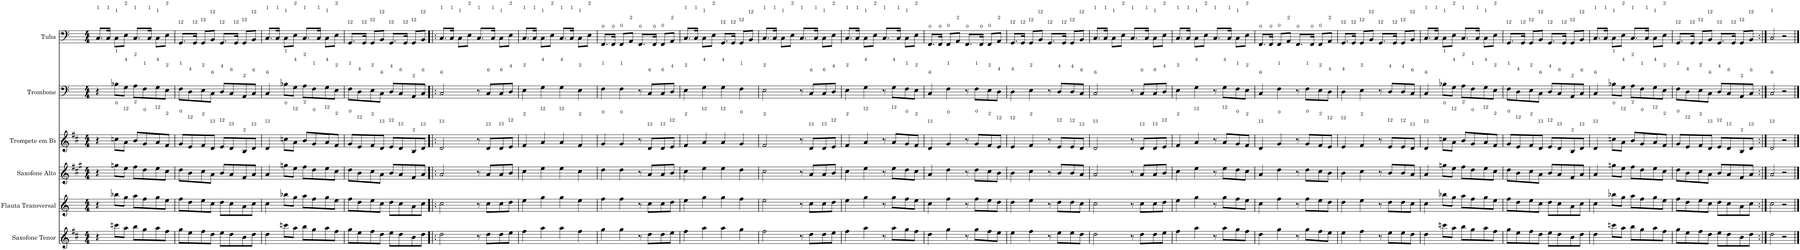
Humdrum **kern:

**kern	**kern	**kern	**kern	**kern	**kern
*part6	*part5	*part4	*part3	*part2	*part1
*staff6	*staff5	*staff4	*staff3	*staff2	*staff1
*I"Saxofone Tenor	*I"Flauta Transversal	*I"Saxofone Alto	*I"Trompete em Bb	*I"Trombone	*I"Tuba
*I'Sax. Tn.	*I'Fl.	*	*I'Tpt. em Bb	*I'Tbn.	*I'Tba.
*clefG2	*clefG2	*clefG2	*clefG2	*clefF4	*clefF4
*Trd8c14	*	*Trd5c9	*Trd1c2	*	*
*k[f#c#]	*k[]	*k[f#c#g#]	*k[f#c#]	*k[]	*k[]
*M4/4	*M4/4	*M4/4	*M4/4	*M4/4	*M4/4
=1	=1	=1	=1	=1	=1
4r	4r	4r	4r	4r	8.C/L
.	.	.	.	.	16C/Jk
8cccn\L	8bb-X\L	8ggn\L	8ccn\L	8B-X\L	8C\L
8aa\J	8gg\J	8ee\J	8a\J	8G\J	8E\J
8bb\L	8aa\L	8ff#\L	8b/L	8A\L	8.C/L
8gg\	8ff\	8dd\	8g/	8F\	.
.	.	.	.	.	16C/Jk
8aa\	8gg\	8ee\	8a/	8G\	8C\L
8ff#\J	8ee\J	8cc#\J	8f#/J	8E\J	8E\J
=2	=2	=2	=2	=2	=2
8gg\L	8ff\L	8dd\L	8g/L	8F\L	8.GG/L
8ee\	8dd\	8b\	8e/	8D\	.
.	.	.	.	.	16GG/Jk
8ff#\	8ee\	8cc#\	8f#/	8E\	8GG/L
8dd\J	8cc\J	8a\J	8d/J	8C\J	8BB/J
8ee\L	8dd\L	8b/L	8e/L	8D/L	8.GG/L
8dd\	8cc\	8a/	8d/	8C/	.
.	.	.	.	.	16GG/Jk
8b\	8a\	8f#/	8B/	8AA/	8GG/L
8dd\J	8cc\J	8a/J	8d/J	8C/J	8BB/J
=3	=3	=3	=3	=3	=3
4dd\	4cc\	4a/	4d/	4C/	8.C/L
.	.	.	.	.	16C/Jk
8cccn\L	8bb-X\L	8ggn\L	8ccn\L	8B-X\L	8C\L
8aa\J	8gg\J	8ee\J	8a\J	8G\J	8E\J
8bb\L	8aa\L	8ff#\L	8b/L	8A\L	8.C/L
8gg\	8ff\	8dd\	8g/	8F\	.
.	.	.	.	.	16C/Jk
8aa\	8gg\	8ee\	8a/	8G\	8C\L
8ff#\J	8ee\J	8cc#\J	8f#/J	8E\J	8E\J
=4	=4	=4	=4	=4	=4
8gg\L	8ff\L	8dd\L	8g/L	8F\L	8.GG/L
8ee\	8dd\	8b\	8e/	8D\	.
.	.	.	.	.	16GG/Jk
8ff#\	8ee\	8cc#\	8f#/	8E\	8GG/L
8dd\J	8cc\J	8a\J	8d/J	8C\J	8BB/J
8ee\L	8dd\L	8b/L	8e/L	8D/L	8.GG/L
8dd\	8cc\	8a/	8d/	8C/	.
.	.	.	.	.	16GG/Jk
8b\	8a\	8f#/	8B/	8AA/	8GG/L
8dd\J	8cc\J	8a/J	8d/J	8C/J	8BB/J
=5!|:	=5!|:	=5!|:	=5!|:	=5!|:	=5!|:
2dd\	2cc\	2a/	2d/	2C/	8.C/L
.	.	.	.	.	16C/Jk
.	.	.	.	.	8C\L
.	.	.	.	.	8E\J
8r	8r	8r	8r	8r	8.C/L
8dd\L	8cc\L	8a/L	8d/L	8C/L	.
.	.	.	.	.	16C/Jk
8dd\	8cc\	8a/	8d/	8C/	8C\L
8ee\J	8dd\J	8b/J	8e/J	8D/J	8E\J
=6	=6	=6	=6	=6	=6
4ff#\	4ee\	4cc#\	4f#/	4E\	8.C/L
.	.	.	.	.	16C/Jk
4aa\	4gg\	4ee\	4a/	4G\	8C\L
.	.	.	.	.	8E\J
4aa\	4gg\	4ee\	4a/	4G\	8.C/L
.	.	.	.	.	16C/Jk
4ff#\	4ee\	4cc#\	4f#/	4E\	8C\L
.	.	.	.	.	8E\J
=7	=7	=7	=7	=7	=7
4gg\	4ff\	4dd\	4g/	4F\	8.FF/L
.	.	.	.	.	16FF/Jk
4gg\	4ff\	4dd\	4g/	4F\	8FF/L
.	.	.	.	.	8AA/J
8r	8r	8r	8r	8r	8.FF/L
8dd\L	8cc\L	8a/L	8d/L	8C/L	.
.	.	.	.	.	16FF/Jk
8dd\	8cc\	8a/	8d/	8C/	8FF/L
8ee\J	8dd\J	8b/J	8e/J	8D/J	8AA/J
=8	=8	=8	=8	=8	=8
4ff#\	4ee\	4cc#\	4f#/	4E\	8.C/L
.	.	.	.	.	16C/Jk
4aa\	4gg\	4ee\	4a/	4G\	8C\L
.	.	.	.	.	8E\J
4aa\	4gg\	4ee\	4a/	4G\	8.GG/L
.	.	.	.	.	16GG/Jk
4gg\	4ff\	4dd\	4g/	4F\	8GG/L
.	.	.	.	.	8BB/J
=9	=9	=9	=9	=9	=9
2ff#\	2ee\	2cc#\	2f#/	2E\	8.C/L
.	.	.	.	.	16C/Jk
.	.	.	.	.	8C\L
.	.	.	.	.	8E\J
8r	8r	8r	8r	8r	8.C/L
8dd\L	8cc\L	8a/L	8d/L	8C/L	.
.	.	.	.	.	16C/Jk
8dd\	8cc\	8a/	8d/	8C/	8C\L
8ee\J	8dd\J	8b/J	8e/J	8D/J	8E\J
=10	=10	=10	=10	=10	=10
4ff#\	4ee\	4cc#\	4f#/	4E\	8.C/L
.	.	.	.	.	16C/Jk
4aa\	4gg\	4ee\	4a/	4G\	8C\L
.	.	.	.	.	8E\J
8r	8r	8r	8r	8r	8.C/L
8aa\L	8gg\L	8ee\L	8a/L	8G\L	.
.	.	.	.	.	16C/Jk
8gg\	8ff\	8dd\	8g/	8F\	8C\L
8ff#\J	8ee\J	8cc#\J	8f#/J	8E\J	8E\J
=11	=11	=11	=11	=11	=11
4dd\	4cc\	4a/	4d/	4C/	8.FF/L
.	.	.	.	.	16FF/Jk
4gg\	4ff\	4dd\	4g/	4F\	8FF/L
.	.	.	.	.	8AA/J
8r	8r	8r	8r	8r	8.FF/L
8gg\L	8ff\L	8dd\L	8g/L	8F\L	.
.	.	.	.	.	16FF/Jk
8ff#\	8ee\	8cc#\	8f#/	8E\	8FF/L
8ee\J	8dd\J	8b\J	8e/J	8D\J	8AA/J
=12	=12	=12	=12	=12	=12
4ee\	4dd\	4b\	4e/	4D\	8.GG/L
.	.	.	.	.	16GG/Jk
4ff#\	4ee\	4cc#\	4f#/	4E\	8GG/L
.	.	.	.	.	8BB/J
8r	8r	8r	8r	8r	8.GG/L
8ee\L	8dd\L	8b/L	8e/L	8D/L	.
.	.	.	.	.	16GG/Jk
8ee\	8dd\	8b/	8e/	8D/	8GG/L
8dd\J	8cc\J	8a/J	8d/J	8C/J	8BB/J
=13	=13	=13	=13	=13	=13
2dd\	2cc\	2a/	2d/	2C/	8.C/L
.	.	.	.	.	16C/Jk
.	.	.	.	.	8C\L
.	.	.	.	.	8E\J
8r	8r	8r	8r	8r	8.C/L
8dd\L	8cc\L	8a/L	8d/L	8C/L	.
.	.	.	.	.	16C/Jk
8dd\	8cc\	8a/	8d/	8C/	8C\L
8ee\J	8dd\J	8b/J	8e/J	8D/J	8E\J
=14	=14	=14	=14	=14	=14
4ff#\	4ee\	4cc#\	4f#/	4E\	8.C/L
.	.	.	.	.	16C/Jk
4aa\	4gg\	4ee\	4a/	4G\	8C\L
.	.	.	.	.	8E\J
8r	8r	8r	8r	8r	8.C/L
8aa\L	8gg\L	8ee\L	8a/L	8G\L	.
.	.	.	.	.	16C/Jk
8gg\	8ff\	8dd\	8g/	8F\	8C\L
8ff#\J	8ee\J	8cc#\J	8f#/J	8E\J	8E\J
=15	=15	=15	=15	=15	=15
4dd\	4cc\	4a/	4d/	4C/	8.FF/L
.	.	.	.	.	16FF/Jk
4gg\	4ff\	4dd\	4g/	4F\	8FF/L
.	.	.	.	.	8AA/J
8r	8r	8r	8r	8r	8.FF/L
8gg\L	8ff\L	8dd\L	8g/L	8F\L	.
.	.	.	.	.	16FF/Jk
8ff#\	8ee\	8cc#\	8f#/	8E\	8FF/L
8ee\J	8dd\J	8b\J	8e/J	8D\J	8AA/J
=16	=16	=16	=16	=16	=16
4ee\	4dd\	4b\	4e/	4D\	8.GG/L
.	.	.	.	.	16GG/Jk
4ff#\	4ee\	4cc#\	4f#/	4E\	8GG/L
.	.	.	.	.	8BB/J
8r	8r	8r	8r	8r	8.GG/L
8ee\L	8dd\L	8b/L	8e/L	8D/L	.
.	.	.	.	.	16GG/Jk
8ee\	8dd\	8b/	8e/	8D/	8GG/L
8dd\J	8cc\J	8a/J	8d/J	8C/J	8BB/J
=17	=17	=17	=17	=17	=17
4dd\	4cc\	4a/	4d/	4C/	8.C/L
.	.	.	.	.	16C/Jk
8cccn\L	8bb-X\L	8ggn\L	8ccn\L	8B-X\L	8C\L
8aa\J	8gg\J	8ee\J	8a\J	8G\J	8E\J
8bb\L	8aa\L	8ff#\L	8b/L	8A\L	8.C/L
8gg\	8ff\	8dd\	8g/	8F\	.
.	.	.	.	.	16C/Jk
8aa\	8gg\	8ee\	8a/	8G\	8C\L
8ff#\J	8ee\J	8cc#\J	8f#/J	8E\J	8E\J
=18	=18	=18	=18	=18	=18
8gg\L	8ff\L	8dd\L	8g/L	8F\L	8.GG/L
8ee\	8dd\	8b\	8e/	8D\	.
.	.	.	.	.	16GG/Jk
8ff#\	8ee\	8cc#\	8f#/	8E\	8GG/L
8dd\J	8cc\J	8a\J	8d/J	8C\J	8BB/J
8ee\L	8dd\L	8b/L	8e/L	8D/L	8.GG/L
8dd\	8cc\	8a/	8d/	8C/	.
.	.	.	.	.	16GG/Jk
8b\	8a\	8f#/	8B/	8AA/	8GG/L
8dd\J	8cc\J	8a/J	8d/J	8C/J	8BB/J
=19	=19	=19	=19	=19	=19
4dd\	4cc\	4a/	4d/	4C/	8.C/L
.	.	.	.	.	16C/Jk
8cccn\L	8bb-X\L	8ggn\L	8ccn\L	8B-X\L	8C\L
8aa\J	8gg\J	8ee\J	8a\J	8G\J	8E\J
8bb\L	8aa\L	8ff#\L	8b/L	8A\L	8.C/L
8gg\	8ff\	8dd\	8g/	8F\	.
.	.	.	.	.	16C/Jk
8aa\	8gg\	8ee\	8a/	8G\	8C\L
8ff#\J	8ee\J	8cc#\J	8f#/J	8E\J	8E\J
=20	=20	=20	=20	=20	=20
8gg\L	8ff\L	8dd\L	8g/L	8F\L	8.GG/L
8ee\	8dd\	8b\	8e/	8D\	.
.	.	.	.	.	16GG/Jk
8ff#\	8ee\	8cc#\	8f#/	8E\	8GG/L
8dd\J	8cc\J	8a\J	8d/J	8C\J	8BB/J
8ee\L	8dd\L	8b/L	8e/L	8D/L	8.GG/L
8dd\	8cc\	8a/	8d/	8C/	.
.	.	.	.	.	16GG/Jk
8b\	8a\	8f#/	8B/	8AA/	8GG/L
8dd\J	8cc\J	8a/J	8d/J	8C/J	8BB/J
=21:|!	=21:|!	=21:|!	=21:|!	=21:|!	=21:|!
2dd\	2cc\	2a/	2d/	2C/	2C/
2r	2r	2r	2r	2r	2r
==	==	==	==	==	==
*-	*-	*-	*-	*-	*-
